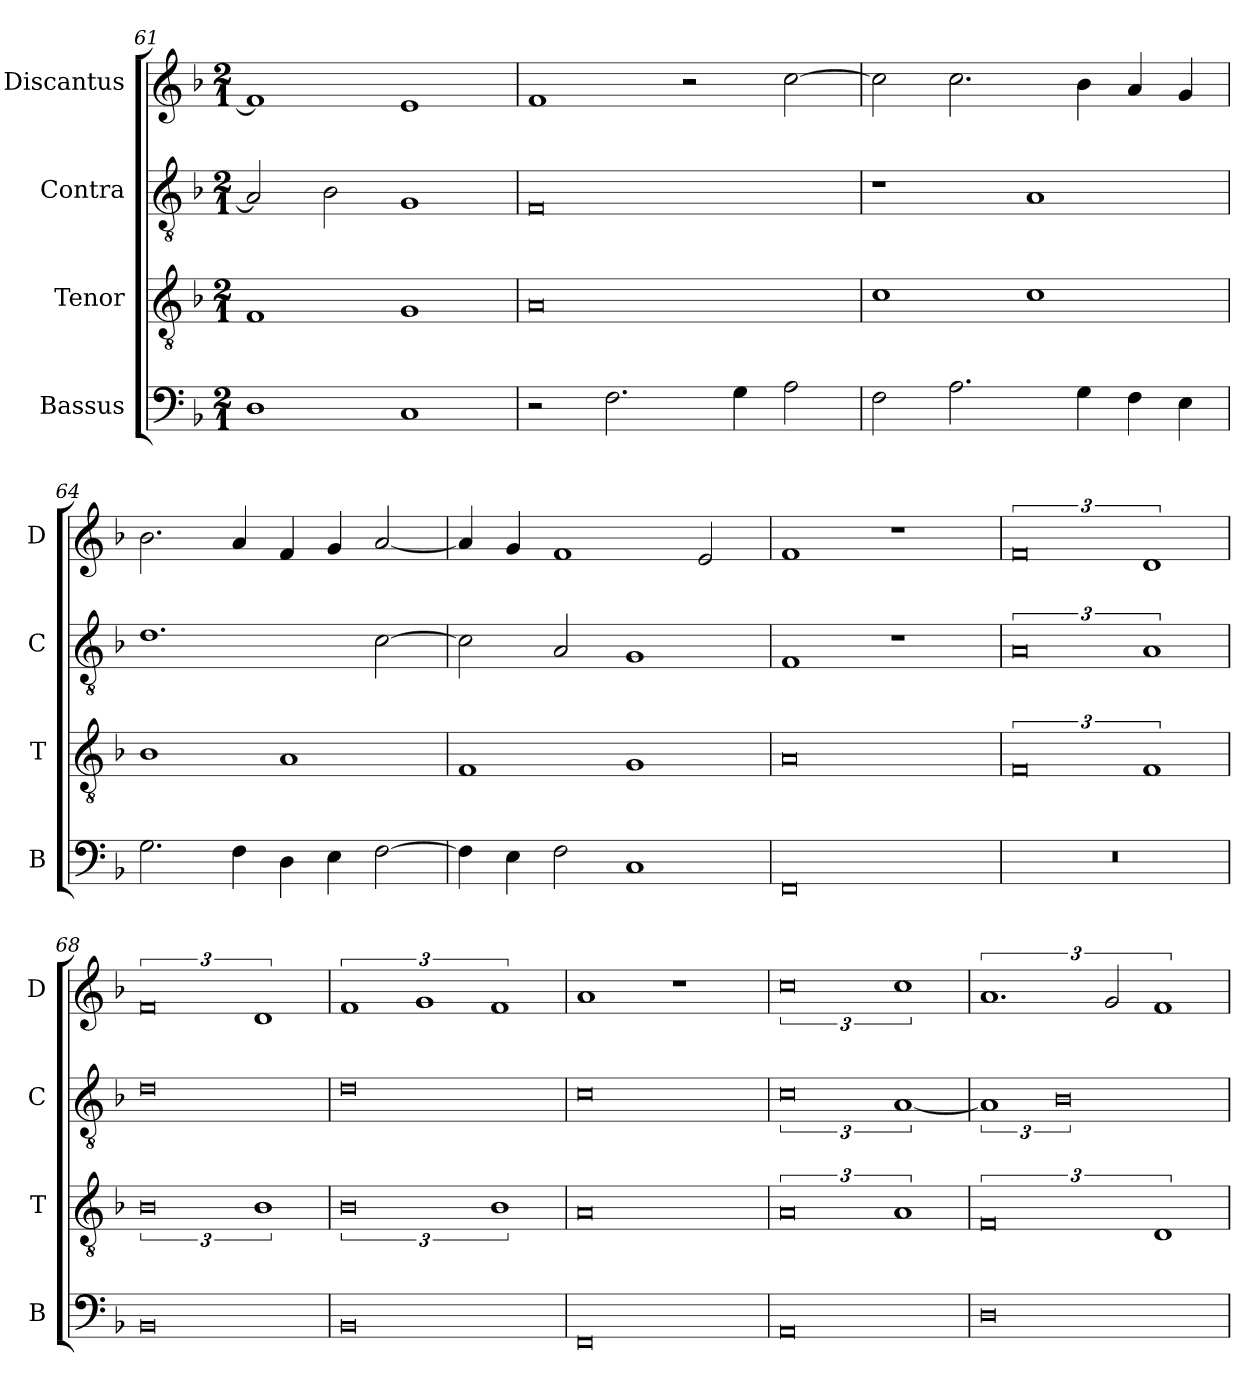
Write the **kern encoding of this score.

**kern	**kern	**kern	**kern
*part4	*part3	*part2	*part1
*staff4	*staff3	*staff2	*staff1
*I"Bassus	*I"Tenor	*I"Contra	*I"Discantus
*I'B	*I'T	*I'C	*I'D
*clefF4	*clefGv2	*clefGv2	*clefG2
*k[b-]	*k[b-]	*k[b-]	*k[b-]
*M2/1	*M2/1	*M2/1	*M2/1
=61	=61	=61	=61
1D	1F	2A/]	1f]
.	.	2B-\	.
1C	1G	1G	1e
=62	=62	=62	=62
2r	0A	0F	1f
2.F\	.	.	.
.	.	.	2r
4G\	.	.	.
2A\	.	.	[2cc\
=63	=63	=63	=63
2F\	1c	1r	2cc\]
2.A\	.	.	2.cc\
.	1c	1A	.
4G\	.	.	4b-\
4F\	.	.	4a/
4E\	.	.	4g/
=64	=64	=64	=64
2.G\	1B-	1.d	2.b-\
4F\	.	.	4a/
4D\	1A	.	4f/
4E\	.	.	4g/
[2F\	.	[2c\	[2a/
=65	=65	=65	=65
4F\]	1F	2c\]	4a/]
4E\	.	.	4g/
2F\	.	2A/	1f
1C	1G	1G	.
.	.	.	2e/
=66	=66	=66	=66
0FF	0A	1F	1f
.	.	1r	1r
=67	=67	=67	=67
0r	3%4F	3%4A	3%4f
.	3%2F	3%2A	3%2d
=68	=68	=68	=68
0BB-	3%4B-	0d	3%4f
.	3%2B-	.	3%2d
=69	=69	=69	=69
0BB-	3%4B-	0d	3%2f
.	.	.	3%2g
.	3%2B-	.	3%2f
=70	=70	=70	=70
0FF	0A	0c	1a
.	.	.	1r
=71	=71	=71	=71
0AA	3%4A	3%4c	3%4cc
.	3%2A	[3%2A	3%2cc
=72	=72	=72	=72
0D	3%4F	3%2A]	3%2.a
.	.	3%4B-	.
.	.	.	3g/
.	3%2D	.	3%2f
=	=	=	=
*-	*-	*-	*-
